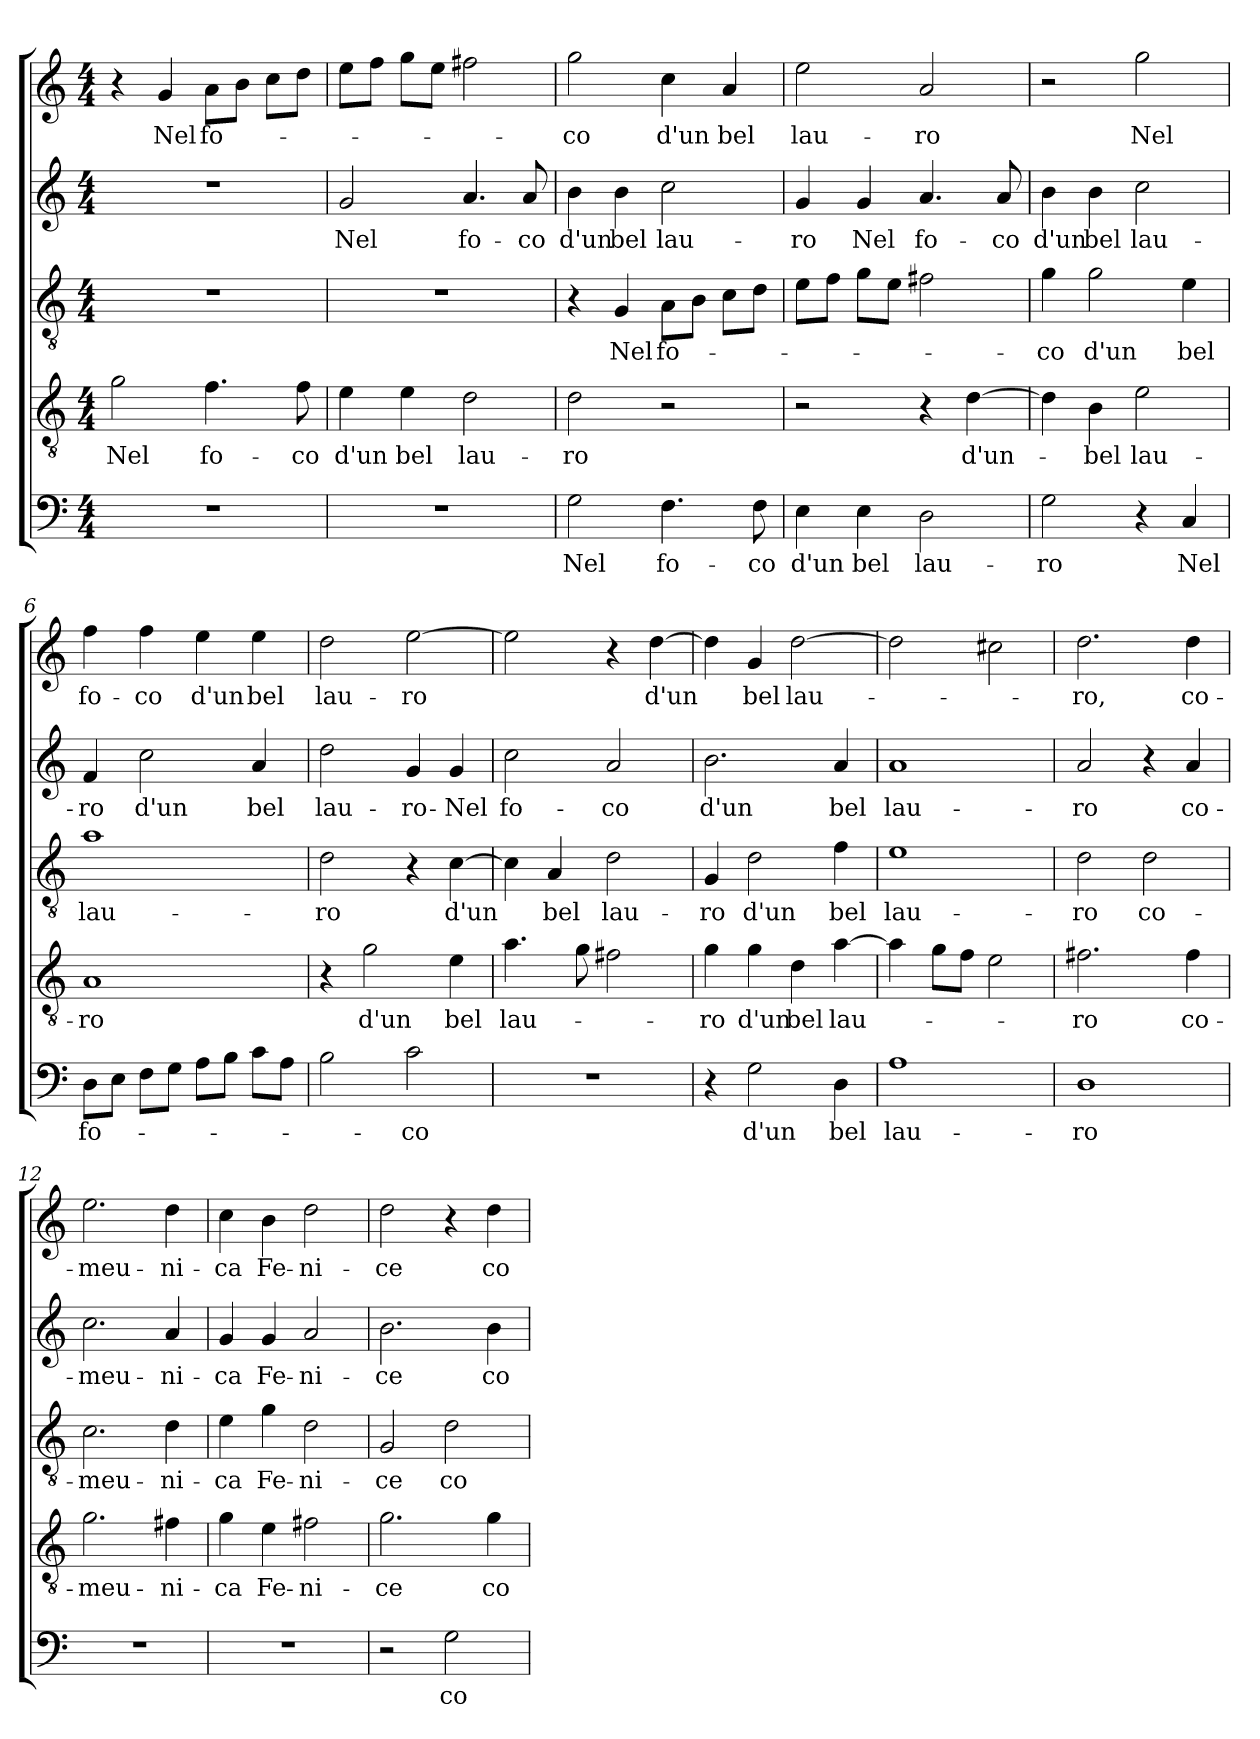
**kern	**text	**kern	**text	**kern	**text	**kern	**text	**kern	**text
*part5	*part5	*part4	*part4	*part3	*part3	*part2	*part2	*part1	*part1
*staff5	*staff5	*staff4	*staff4	*staff3	*staff3	*staff2	*staff2	*staff1	*staff1
*clefF4	*	*clefGv2	*	*clefGv2	*	*clefG2	*	*clefG2	*
*k[]	*	*k[]	*	*k[]	*	*k[]	*	*k[]	*
*M4/4	*	*M4/4	*	*M4/4	*	*M4/4	*	*M4/4	*
=1	=1	=1	=1	=1	=1	=1	=1	=1	=1
1r	.	2g\	Nel	1r	.	1r	.	4r	.
.	.	.	.	.	.	.	.	4g/	Nel
.	.	4.f\	fo-	.	.	.	.	8a\L	fo-
.	.	.	.	.	.	.	.	8b\J	.
.	.	.	.	.	.	.	.	8cc\L	.
.	.	8f\	co	.	.	.	.	8dd\J	.
=2	=2	=2	=2	=2	=2	=2	=2	=2	=2
1r	.	4e\	d'un	1r	.	2g/	Nel	8ee\L	.
.	.	.	.	.	.	.	.	8ff\J	.
.	.	4e\	bel	.	.	.	.	8gg\L	.
.	.	.	.	.	.	.	.	8ee\J	.
.	.	2d\	lau-	.	.	4.a/	fo-	2ff#X\	.
.	.	.	.	.	.	8a/	co	.	.
=3	=3	=3	=3	=3	=3	=3	=3	=3	=3
2G\	Nel	2d\	ro	4r	.	4b\	d'un	2gg\	co
.	.	.	.	4G/	Nel	4b\	bel	.	.
4.F\	fo-	2r	.	8A\L	fo-	2cc\	lau-	4cc\	d'un
.	.	.	.	8B\J	.	.	.	.	.
.	.	.	.	8c\L	.	.	.	4a/	bel
8F\	co	.	.	8d\J	.	.	.	.	.
=4	=4	=4	=4	=4	=4	=4	=4	=4	=4
4E\	d'un	2r	.	8e\L	.	4g/	ro	2ee\	lau-
.	.	.	.	8f\J	.	.	.	.	.
4E\	bel	.	.	8g\L	.	4g/	Nel	.	.
.	.	.	.	8e\J	.	.	.	.	.
2D\	lau-	4r	.	2f#X\	.	4.a/	fo-	2a/	ro
.	.	[4d\	d'un-	.	.	.	.	.	.
.	.	.	.	.	.	8a/	co	.	.
=5	=5	=5	=5	=5	=5	=5	=5	=5	=5
2G\	ro	4d\]	.	4g\	co	4b\	d'un	2r	.
.	.	4B\	bel	2g\	d'un	4b\	bel	.	.
4r	.	2e\	lau-	.	.	2cc\	lau-	2gg\	Nel
4C/	Nel	.	.	4e\	bel	.	.	.	.
=6	=6	=6	=6	=6	=6	=6	=6	=6	=6
8D\L	fo-	1A/	ro	1a\	lau-	4f/	ro	4ff\	fo-
8E\J	.	.	.	.	.	.	.	.	.
8F\L	.	.	.	.	.	2cc\	d'un	4ff\	co
8G\J	.	.	.	.	.	.	.	.	.
8A\L	.	.	.	.	.	.	.	4ee\	d'un
8B\J	.	.	.	.	.	.	.	.	.
8c\L	.	.	.	.	.	4a/	bel	4ee\	bel
8A\J	.	.	.	.	.	.	.	.	.
=7	=7	=7	=7	=7	=7	=7	=7	=7	=7
2B\	.	4r	.	2d\	ro	2dd\	lau-	2dd\	lau-
.	.	2g\	d'un	.	.	.	.	.	.
2c\	co	.	.	4r	.	4g/	ro-	[2ee\	ro
.	.	4e\	bel	[4c\	d'un	4g/	Nel	.	.
=8	=8	=8	=8	=8	=8	=8	=8	=8	=8
1r	.	4.a\	lau-	4c\]	.	2cc\	fo-	2ee\]	.
.	.	.	.	4A/	bel	.	.	.	.
.	.	8g\	.	.	.	.	.	.	.
.	.	2f#X\	.	2d\	lau-	2a/	co	4r	.
.	.	.	.	.	.	.	.	[4dd\	d'un
=9	=9	=9	=9	=9	=9	=9	=9	=9	=9
4r	.	4g\	ro	4G/	ro	2.b\	d'un	4dd\]	.
2G\	d'un	4g\	d'un	2d\	d'un	.	.	4g/	bel
.	.	4d\	bel	.	.	.	.	[2dd\	lau-
4D\	bel	[4a\	lau-	4f\	bel	4a/	bel	.	.
=10	=10	=10	=10	=10	=10	=10	=10	=10	=10
1A\	lau-	4a\]	.	1e\	lau-	1a/	lau-	2dd\]	.
.	.	8g\L	.	.	.	.	.	.	.
.	.	8f\J	.	.	.	.	.	.	.
.	.	2e\	.	.	.	.	.	2cc#X\	.
=11	=11	=11	=11	=11	=11	=11	=11	=11	=11
1D\	ro	2.f#X\	ro	2d\	ro	2a/	ro	2.dd\	ro,
.	.	.	.	2d\	co-	4r	.	.	.
.	.	4f#\	co-	.	.	4a/	co-	4dd\	co-
=12	=12	=12	=12	=12	=12	=12	=12	=12	=12
1r	.	2.g\	meu-	2.c\	meu-	2.cc\	meu-	2.ee\	meu-
.	.	4f#X\	ni-	4d\	ni-	4a/	ni-	4dd\	ni-
=13	=13	=13	=13	=13	=13	=13	=13	=13	=13
1r	.	4g\	ca	4e\	ca	4g/	ca	4cc\	ca
.	.	4e\	Fe-	4g\	Fe-	4g/	Fe-	4b\	Fe-
.	.	2f#X\	ni-	2d\	ni-	2a/	ni-	2dd\	ni-
=14	=14	=14	=14	=14	=14	=14	=14	=14	=14
2r	.	2.g\	ce	2G/	ce	2.b\	ce	2dd\	ce
2G\	co-	.	.	2d\	co-	.	.	4r	.
.	.	4g\	co-	.	.	4b\	co-	4dd\	co-
=	=	=	=	=	=	=	=	=	=
*-	*-	*-	*-	*-	*-	*-	*-	*-	*-
